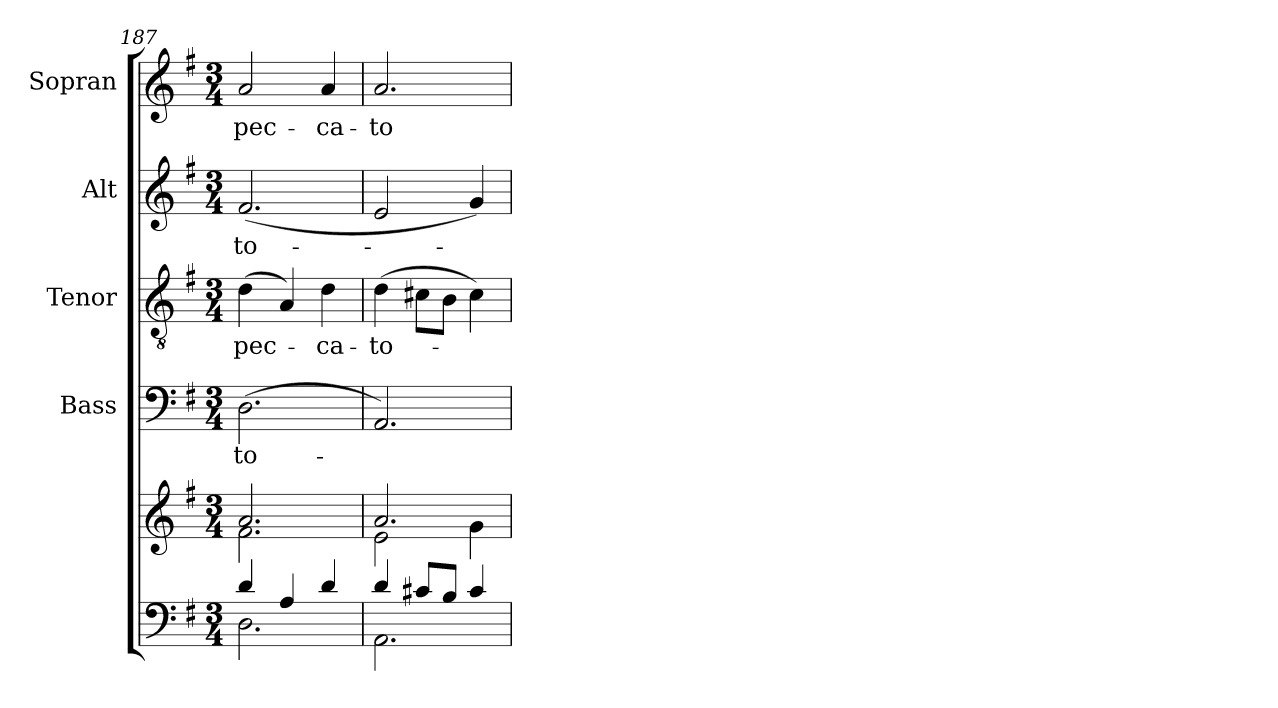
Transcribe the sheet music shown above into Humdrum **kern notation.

**kern	**kern	**kern	**text	**kern	**text	**kern	**text	**kern	**text
*part5	*part5	*part4	*part4	*part3	*part3	*part2	*part2	*part1	*part1
*staff6	*staff5	*staff4	*staff4	*staff3	*staff3	*staff2	*staff2	*staff1	*staff1
*	*	*I"Bass	*	*I"Tenor	*	*I"Alt	*	*I"Sopran	*
*	*	*I'B.	*	*I'T.	*	*I'A.	*	*I'S.	*
*clefF4	*clefG2	*clefF4	*	*clefGv2	*	*clefG2	*	*clefG2	*
*k[f#]	*k[f#]	*k[f#]	*	*k[f#]	*	*k[f#]	*	*k[f#]	*
*G:	*G:	*G:	*	*G:	*	*G:	*	*G:	*
*M3/4	*M3/4	*M3/4	*	*M3/4	*	*M3/4	*	*M3/4	*
=187	=187	=187	=187	=187	=187	=187	=187	=187	=187
*^	*^	*	*	*	*	*	*	*	*
!	!	!	!	!	!LO:LY:b	!	!LO:LY:b	!	!LO:LY:b	!	!LO:LY:b
4d/	2.D\	2.a/	2.f#\	(>2.D\	-to-	(>4d\	pec-	(<2.f#/	-to-	2a/	pec-
4A/	.	.	.	.	.	4A/)	.	.	.	.	.
!	!	!	!	!	!	!	!LO:LY:b	!	!	!	!LO:LY:b
4d/	.	.	.	.	.	4d\	-ca-	.	.	4a/	-ca-
=188	=188	=188	=188	=188	=188	=188	=188	=188	=188	=188	=188
!	!	!	!	!	!	!	!LO:LY:b	!	!	!	!LO:LY:b
4d/	2.AA\	2.a/	2e\	2.AA/)	.	(>4d\	-to-	2e/	.	2.a/	-to-
8c#X/L	.	.	.	.	.	8c#X\L	.	.	.	.	.
8B/J	.	.	.	.	.	8B\J	.	.	.	.	.
4c#/	.	.	4g\	.	.	4c#\)	.	4g/)	.	.	.
*v	*v	*	*	*	*	*	*	*	*	*	*
*	*v	*v	*	*	*	*	*	*	*	*
=	=	=	=	=	=	=	=	=	=
*-	*-	*-	*-	*-	*-	*-	*-	*-	*-
